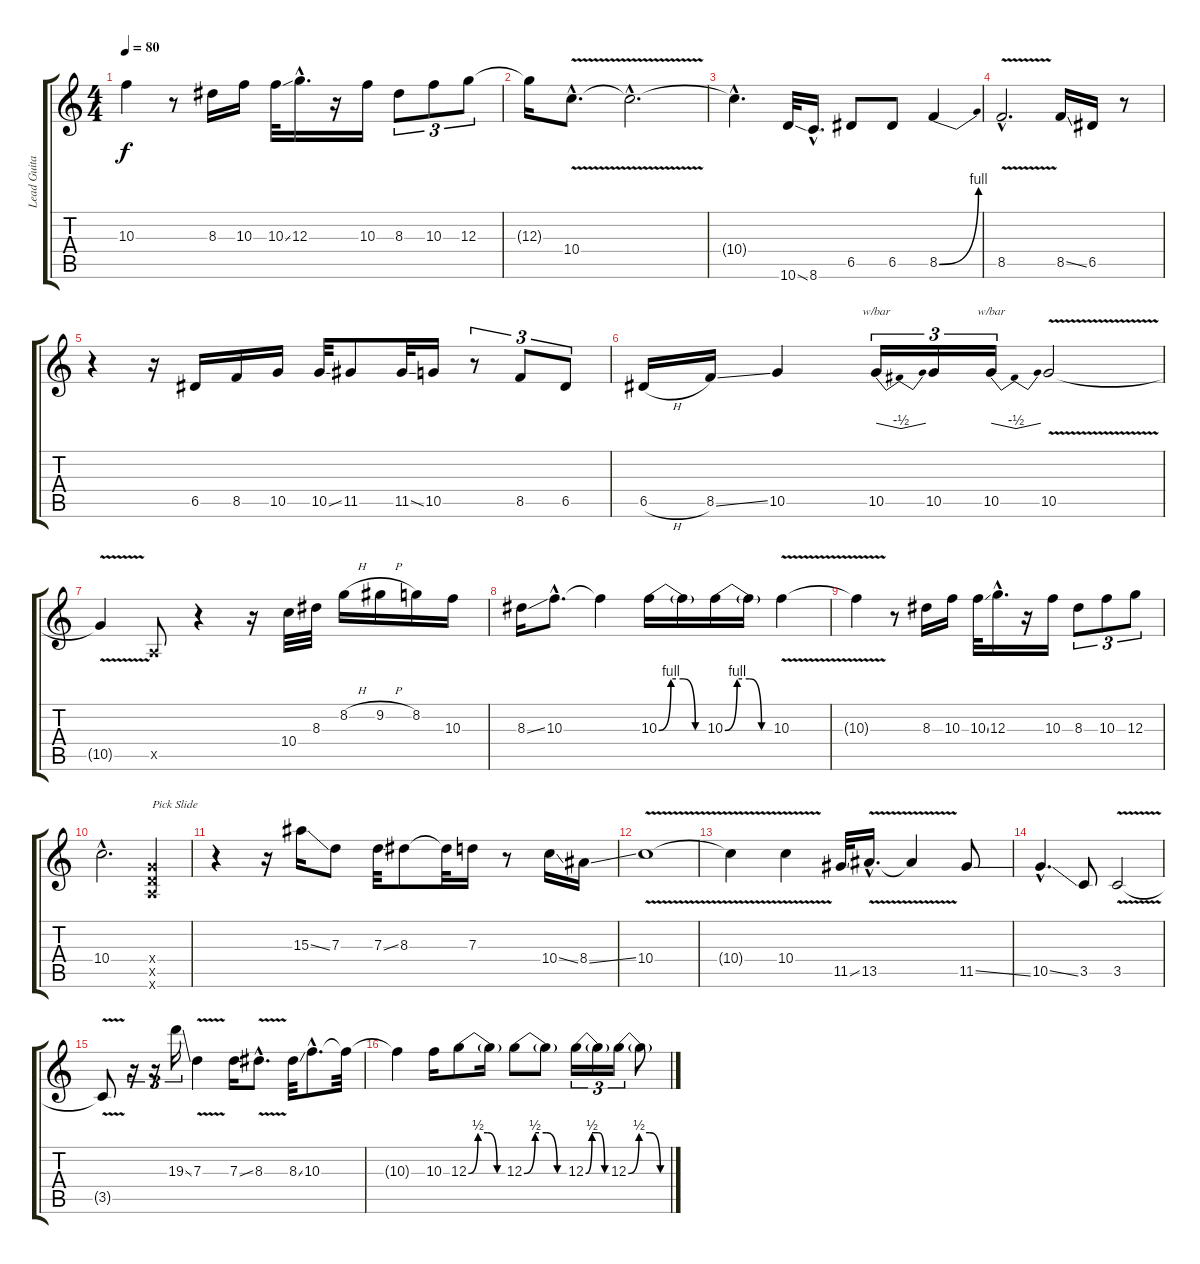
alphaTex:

\track ("Lead Guitar" "Lead Guita") {instrument distortionguitar}
\staff {score tabs}
\tuning (E4 B3 G3 D3 A2 E2) {hide}
\ts (4 4)
\tempo 80
\clef g2
\ks c
10.3{t}.4{dy f} r.8 8.3.16 10.3.16 10.3{ss}.32 12.3{hac}.16{d} r.16 10.3.16 8.3.8{tu (3 2)} 10.3.8{tu (3 2)} 12.3.8{tu (3 2)} |
12.3{t}.16 10.4{v hac}.8{d} 10.4{hac t}.2{d} |
10.4{hac t}.4{d} 10.6{ss}.32 8.6{hac}.16{d} 6.5.8 6.5.8 8.5{be (bend 0 0 60 4)}.4 |
8.5{v hac}.2{d} 8.5{ss}.16 6.5.16 r.8 |
r.4 r.16 6.5.16 8.5.16 10.5.16 10.5{ss}.32 11.5.8 11.5{ss}.32 10.5.16 r.8{tu (3 2)} 8.5.8{tu (3 2)} 6.5.8{tu (3 2)} |
6.5{h}.16 8.5{ss}.16 10.5.4 10.5.16{tu (3 2) tbe (dip default 0 0 30 -2 60 0)} 10.5.16{tu (3 2)} 10.5.16{tu (3 2) tbe (dip default 0 0 30 -2 60 0)} 10.5{v}.2 |
10.5{t}.4 0.5{x}.8 r.4 r.16 10.4.32 8.3.32 8.2{h}.16 9.2{h}.16 8.2.16 10.3.16 |
8.3{ss}.16 10.3{hac}.8{d} 10.3{t}.4 10.3{be (custom 0 0 15 4 30 4 45 0 60 0)}.16 10.3{t}.16 10.3{be (custom 0 0 15 4 30 4 45 0 60 0)}.16 10.3{t}.16 10.3{v}.4 |
10.3{t}.4 r.8 8.3.16 10.3.16 10.3{ss}.32 12.3{hac}.16{d} r.16 10.3.16 8.3.8{tu (3 2)} 10.3.8{tu (3 2)} 12.3.8{tu (3 2)} |
10.4{hac}.2{d} (5.4{x} 5.5{x} 5.6{x}).4{txt "Pick Slide"} |
r.4 r.16 15.3{ss}.16 7.3.8 7.3{ss}.32 8.3.8 8.3{t}.32 7.3.16 r.8 10.4{ss}.16 8.4{ss}.16 |
10.4{v}.1 |
10.4{t}.4 10.4{v}.4 11.5{ss}.32 13.5{v hac}.16{d} 13.5{t}.4 11.5{ss}.8 |
10.5{ss hac}.4{d} 3.5.8 3.5{v}.2 |
3.5{t}.8 r.16{tu (3 2)} r.16{tu (3 2)} 19.3{ss}.16{tu (3 2)} 7.3{v}.4 7.3{ss}.16 8.3{v hac}.8{d} 8.3{ss}.32 10.3{hac}.8{d} 10.3{t}.32 |
10.3{t}.4 10.3.16 12.3{be (custom 0 0 15 2 30 2 45 0 60 0)}.8 12.3{t}.16 12.3{be (custom 0 0 15 2 30 2 45 0 60 0)}.8 12.3{t}.8 12.3{be (custom 0 0 15 2 30 2 45 0 60 0)}.16{tu (3 2)} 12.3{t}.16{tu (3 2)} 12.3{be (custom 0 0 15 2 30 2 45 0 60 0)}.16{tu (3 2)} 12.3{t}.8
